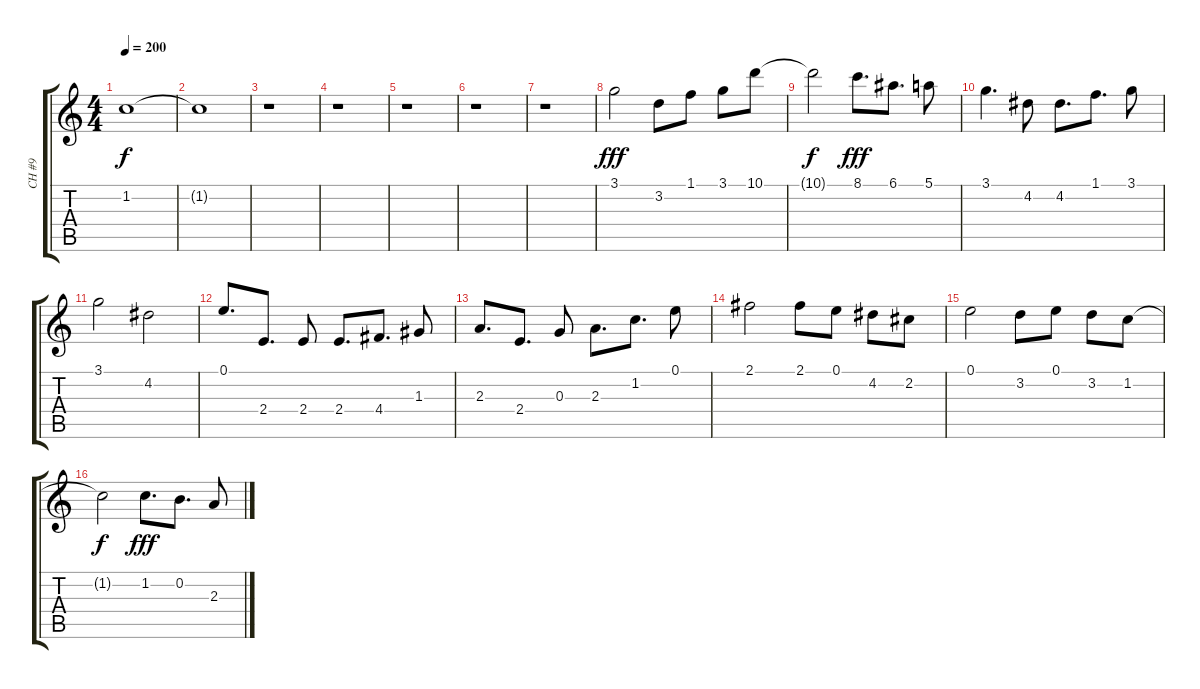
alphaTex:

\track ("CH #9" "CH #9") {instrument distortionguitar}
\staff {score tabs}
\tuning (E4 B3 G3 D3 A2 E2) {hide}
\ts (4 4)
\tempo 200
\clef g2
\ks c
1.2{t}.1{dy f} |
1.2{t}.1 |
r.1 |
r.1 |
r.1 |
r.1 |
r.1 |
3.1.2{dy fff} 3.2.8 1.1.8 3.1.8 10.1.8 |
10.1{t}.2{dy f} 8.1.8{d dy fff} 6.1.8{d} 5.1.8 |
3.1.4{d} 4.2.8 4.2.8{d} 1.1.8{d} 3.1.8 |
3.1.2 4.2.2 |
0.1.8{d} 2.4.8{d} 2.4.8 2.4.8{d} 4.4.8{d} 1.3.8 |
2.3.8{d} 2.4.8{d} 0.3.8 2.3.8{d} 1.2.8{d} 0.1.8 |
2.1.2 2.1.8 0.1.8 4.2.8 2.2.8 |
0.1.2 3.2.8 0.1.8 3.2.8 1.2.8 |
1.2{t}.2{dy f} 1.2.8{d dy fff} 0.2.8{d} 2.3.8
